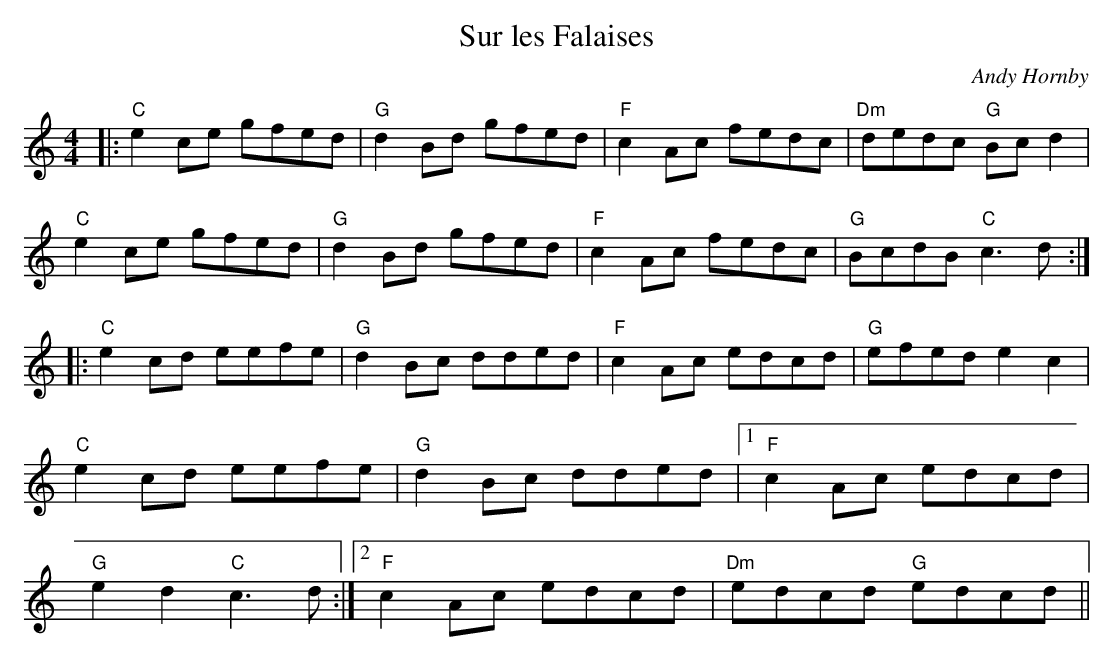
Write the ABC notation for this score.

X:1
T:Sur les Falaises
C:Andy Hornby
E:10
L:1/8
M:4/4
K:C
|:"C"e2 ce gfed|"G"d2 Bd gfed|"F"c2 Ac fedc|"Dm"dedc "G"Bc d2|\
"C"e2 ce gfed|"G"d2 Bd gfed|"F"c2 Ac fedc|"G"BcdB "C"c3 d::\
"C"e2 cd eefe|"G"d2 Bc dded|"F"c2 Ac edcd|"G"efed e2 c2|\
"C"e2 cd eefe|"G"d2 Bc dded|1 "F"c2 Ac edcd|"G"e2 d2 "C"c3 d:|2 "F"c2 Ac edcd|\
"Dm"edcd "G"edcd||**
